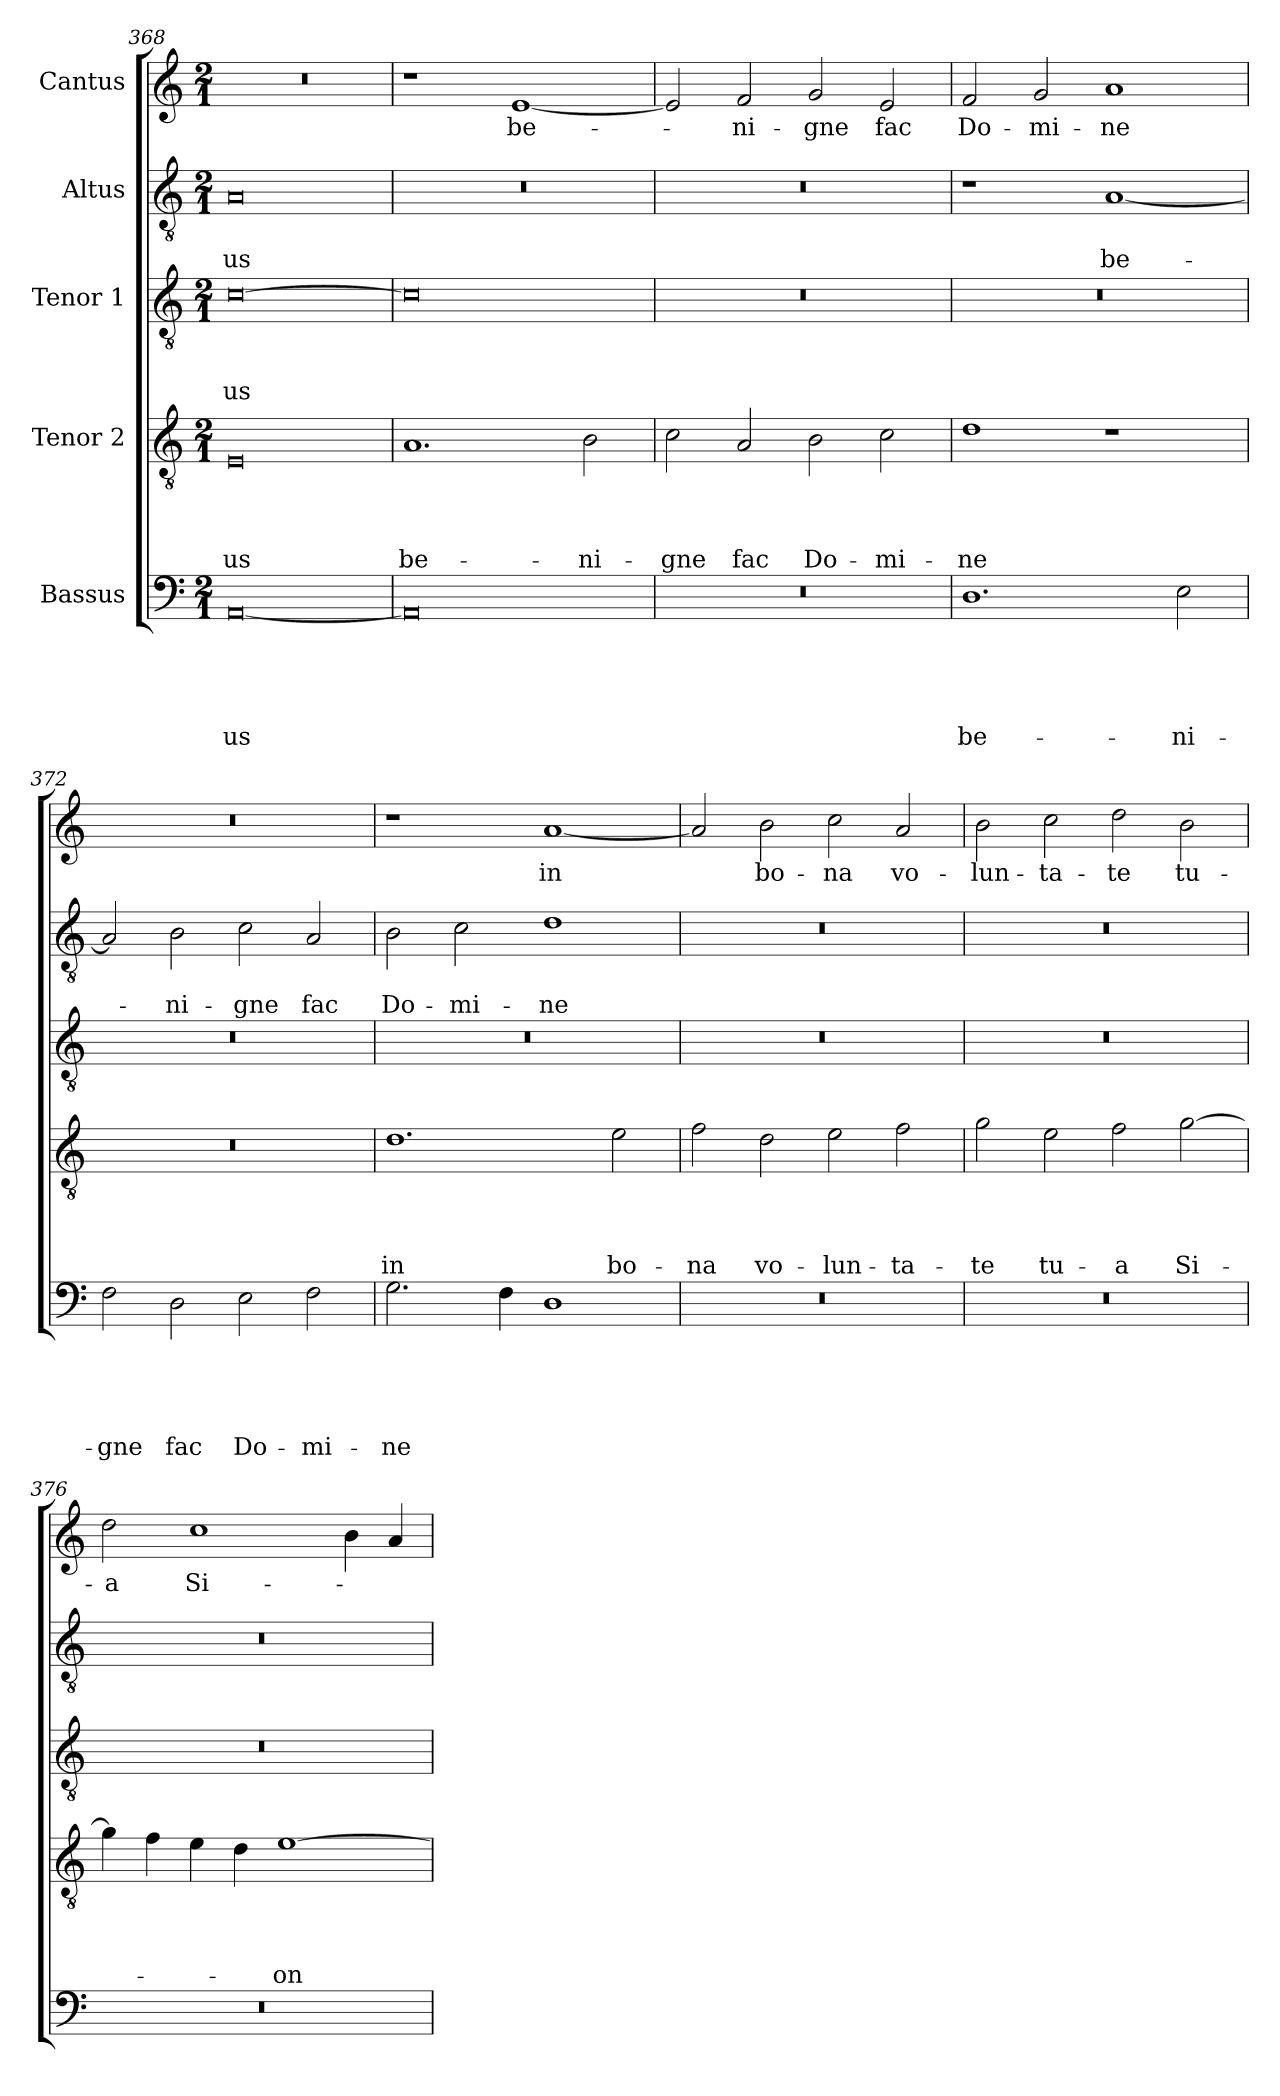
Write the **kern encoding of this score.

**kern	**text	**text	**text	**text	**text	**kern	**text	**text	**text	**text	**kern	**text	**text	**text	**kern	**text	**text	**kern	**text
*part5	*part5	*part5	*part5	*part5	*part5	*part4	*part4	*part4	*part4	*part4	*part3	*part3	*part3	*part3	*part2	*part2	*part2	*part1	*part1
*staff5	*staff5	*staff5	*staff5	*staff5	*staff5	*staff4	*staff4	*staff4	*staff4	*staff4	*staff3	*staff3	*staff3	*staff3	*staff2	*staff2	*staff2	*staff1	*staff1
*I"Bassus	*	*	*	*	*	*I"Tenor 2	*	*	*	*	*I"Tenor 1	*	*	*	*I"Altus	*	*	*I"Cantus	*
*clefF4	*	*	*	*	*	*clefGv2	*	*	*	*	*clefGv2	*	*	*	*clefGv2	*	*	*clefG2	*
*k[]	*	*	*	*	*	*k[]	*	*	*	*	*k[]	*	*	*	*k[]	*	*	*k[]	*
*C:	*	*	*	*	*	*C:	*	*	*	*	*C:	*	*	*	*C:	*	*	*C:	*
*M2/1	*	*	*	*	*	*M2/1	*	*	*	*	*M2/1	*	*	*	*M2/1	*	*	*M2/1	*
=368	=368	=368	=368	=368	=368	=368	=368	=368	=368	=368	=368	=368	=368	=368	=368	=368	=368	=368	=368
!	!	!	!	!	!LO:LY:b	!	!	!	!	!LO:LY:b	!	!	!	!LO:LY:b	!	!	!LO:LY:b	!	!
[0AA	.	.	.	.	-us	0E	.	.	.	-us	[0c	.	.	-us	0A	.	-us	0r	.
=369	=369	=369	=369	=369	=369	=369	=369	=369	=369	=369	=369	=369	=369	=369	=369	=369	=369	=369	=369
!	!	!	!	!	!	!	!	!	!	!LO:LY:b	!	!	!	!	!	!	!	!	!
0AA]	.	.	.	.	.	1.A	.	.	.	be-	0c]	.	.	.	0r	.	.	1r	.
!	!	!	!	!	!	!	!	!	!	!	!	!	!	!	!	!	!	!	!LO:LY:b
.	.	.	.	.	.	.	.	.	.	.	.	.	.	.	.	.	.	[1e	be-
!	!	!	!	!	!	!	!	!	!	!LO:LY:b	!	!	!	!	!	!	!	!	!
.	.	.	.	.	.	2B\	.	.	.	-ni-	.	.	.	.	.	.	.	.	.
!!LO:PB:g=z
=370	=370	=370	=370	=370	=370	=370	=370	=370	=370	=370	=370	=370	=370	=370	=370	=370	=370	=370	=370
!	!	!	!	!	!	!	!	!	!	!LO:LY:b	!	!	!	!	!	!	!	!	!
0r	.	.	.	.	.	2c\	.	.	.	-gne	0r	.	.	.	0r	.	.	2e/]	.
!	!	!	!	!	!	!	!	!	!	!LO:LY:b	!	!	!	!	!	!	!	!	!LO:LY:b
.	.	.	.	.	.	2A/	.	.	.	fac	.	.	.	.	.	.	.	2f/	-ni-
!	!	!	!	!	!	!	!	!	!	!LO:LY:b	!	!	!	!	!	!	!	!	!LO:LY:b
.	.	.	.	.	.	2B\	.	.	.	Do-	.	.	.	.	.	.	.	2g/	-gne
!	!	!	!	!	!	!	!	!	!	!LO:LY:b	!	!	!	!	!	!	!	!	!LO:LY:b
.	.	.	.	.	.	2c\	.	.	.	-mi-	.	.	.	.	.	.	.	2e/	fac
=371	=371	=371	=371	=371	=371	=371	=371	=371	=371	=371	=371	=371	=371	=371	=371	=371	=371	=371	=371
!	!	!	!	!	!LO:LY:b	!	!	!	!	!LO:LY:b	!	!	!	!	!	!	!	!	!LO:LY:b
1.D	.	.	.	.	be-	1d	.	.	.	-ne	0r	.	.	.	1r	.	.	2f/	Do-
!	!	!	!	!	!	!	!	!	!	!	!	!	!	!	!	!	!	!	!LO:LY:b
.	.	.	.	.	.	.	.	.	.	.	.	.	.	.	.	.	.	2g/	-mi-
!	!	!	!	!	!	!	!	!	!	!	!	!	!	!	!	!	!LO:LY:b	!	!LO:LY:b
.	.	.	.	.	.	1r	.	.	.	.	.	.	.	.	[1A	.	be-	1a	-ne
!	!	!	!	!	!LO:LY:b	!	!	!	!	!	!	!	!	!	!	!	!	!	!
2E\	.	.	.	.	-ni-	.	.	.	.	.	.	.	.	.	.	.	.	.	.
=372	=372	=372	=372	=372	=372	=372	=372	=372	=372	=372	=372	=372	=372	=372	=372	=372	=372	=372	=372
!	!	!	!	!	!LO:LY:b	!	!	!	!	!	!	!	!	!	!	!	!	!	!
2F\	.	.	.	.	-gne	0r	.	.	.	.	0r	.	.	.	2A/]	.	.	0r	.
!	!	!	!	!	!LO:LY:b	!	!	!	!	!	!	!	!	!	!	!	!LO:LY:b	!	!
2D\	.	.	.	.	fac	.	.	.	.	.	.	.	.	.	2B\	.	-ni-	.	.
!	!	!	!	!	!LO:LY:b	!	!	!	!	!	!	!	!	!	!	!	!LO:LY:b	!	!
2E\	.	.	.	.	Do-	.	.	.	.	.	.	.	.	.	2c\	.	-gne	.	.
!	!	!	!	!	!LO:LY:b	!	!	!	!	!	!	!	!	!	!	!	!LO:LY:b	!	!
2F\	.	.	.	.	-mi-	.	.	.	.	.	.	.	.	.	2A/	.	fac	.	.
=373	=373	=373	=373	=373	=373	=373	=373	=373	=373	=373	=373	=373	=373	=373	=373	=373	=373	=373	=373
!	!	!	!	!	!LO:LY:b	!	!	!	!	!LO:LY:b	!	!	!	!	!	!	!LO:LY:b	!	!
2.G\	.	.	.	.	-ne	1.d	.	.	.	in	0r	.	.	.	2B\	.	Do-	1r	.
!	!	!	!	!	!	!	!	!	!	!	!	!	!	!	!	!	!LO:LY:b	!	!
.	.	.	.	.	.	.	.	.	.	.	.	.	.	.	2c\	.	-mi-	.	.
4F\	.	.	.	.	.	.	.	.	.	.	.	.	.	.	.	.	.	.	.
!	!	!	!	!	!	!	!	!	!	!	!	!	!	!	!	!	!LO:LY:b	!	!LO:LY:b
1D	.	.	.	.	.	.	.	.	.	.	.	.	.	.	1d	.	-ne	[1a	in
!	!	!	!	!	!	!	!	!	!	!LO:LY:b	!	!	!	!	!	!	!	!	!
.	.	.	.	.	.	2e\	.	.	.	bo-	.	.	.	.	.	.	.	.	.
=374	=374	=374	=374	=374	=374	=374	=374	=374	=374	=374	=374	=374	=374	=374	=374	=374	=374	=374	=374
!	!	!	!	!	!	!	!	!	!	!LO:LY:b	!	!	!	!	!	!	!	!	!
0r	.	.	.	.	.	2f\	.	.	.	-na	0r	.	.	.	0r	.	.	2a/]	.
!	!	!	!	!	!	!	!	!	!	!LO:LY:b	!	!	!	!	!	!	!	!	!LO:LY:b
.	.	.	.	.	.	2d\	.	.	.	vo-	.	.	.	.	.	.	.	2b\	bo-
!	!	!	!	!	!	!	!	!	!	!LO:LY:b	!	!	!	!	!	!	!	!	!LO:LY:b
.	.	.	.	.	.	2e\	.	.	.	-lun-	.	.	.	.	.	.	.	2cc\	-na
!	!	!	!	!	!	!	!	!	!	!LO:LY:b	!	!	!	!	!	!	!	!	!LO:LY:b
.	.	.	.	.	.	2f\	.	.	.	-ta-	.	.	.	.	.	.	.	2a/	vo-
=375	=375	=375	=375	=375	=375	=375	=375	=375	=375	=375	=375	=375	=375	=375	=375	=375	=375	=375	=375
!	!	!	!	!	!	!	!	!	!	!LO:LY:b	!	!	!	!	!	!	!	!	!LO:LY:b
0r	.	.	.	.	.	2g\	.	.	.	-te	0r	.	.	.	0r	.	.	2b\	-lun-
!	!	!	!	!	!	!	!	!	!	!LO:LY:b	!	!	!	!	!	!	!	!	!LO:LY:b
.	.	.	.	.	.	2e\	.	.	.	tu-	.	.	.	.	.	.	.	2cc\	-ta-
!	!	!	!	!	!	!	!	!	!	!LO:LY:b	!	!	!	!	!	!	!	!	!LO:LY:b
.	.	.	.	.	.	2f\	.	.	.	-a	.	.	.	.	.	.	.	2dd\	-te
!	!	!	!	!	!	!	!	!	!	!LO:LY:b	!	!	!	!	!	!	!	!	!LO:LY:b
.	.	.	.	.	.	[2g\	.	.	.	Si-	.	.	.	.	.	.	.	2b\	tu-
!!LO:LB:g=z
=376	=376	=376	=376	=376	=376	=376	=376	=376	=376	=376	=376	=376	=376	=376	=376	=376	=376	=376	=376
!	!	!	!	!	!	!	!	!	!	!	!	!	!	!	!	!	!	!	!LO:LY:b
0r	.	.	.	.	.	4g\]	.	.	.	.	0r	.	.	.	0r	.	.	2dd\	-a
.	.	.	.	.	.	4f\	.	.	.	.	.	.	.	.	.	.	.	.	.
!	!	!	!	!	!	!	!	!	!	!	!	!	!	!	!	!	!	!	!LO:LY:b
.	.	.	.	.	.	4e\	.	.	.	.	.	.	.	.	.	.	.	1cc	Si-
.	.	.	.	.	.	4d\	.	.	.	.	.	.	.	.	.	.	.	.	.
!	!	!	!	!	!	!	!	!	!	!LO:LY:b	!	!	!	!	!	!	!	!	!
.	.	.	.	.	.	[1e	.	.	.	-on	.	.	.	.	.	.	.	.	.
.	.	.	.	.	.	.	.	.	.	.	.	.	.	.	.	.	.	4b\	.
.	.	.	.	.	.	.	.	.	.	.	.	.	.	.	.	.	.	4a/	.
=	=	=	=	=	=	=	=	=	=	=	=	=	=	=	=	=	=	=	=
*-	*-	*-	*-	*-	*-	*-	*-	*-	*-	*-	*-	*-	*-	*-	*-	*-	*-	*-	*-
